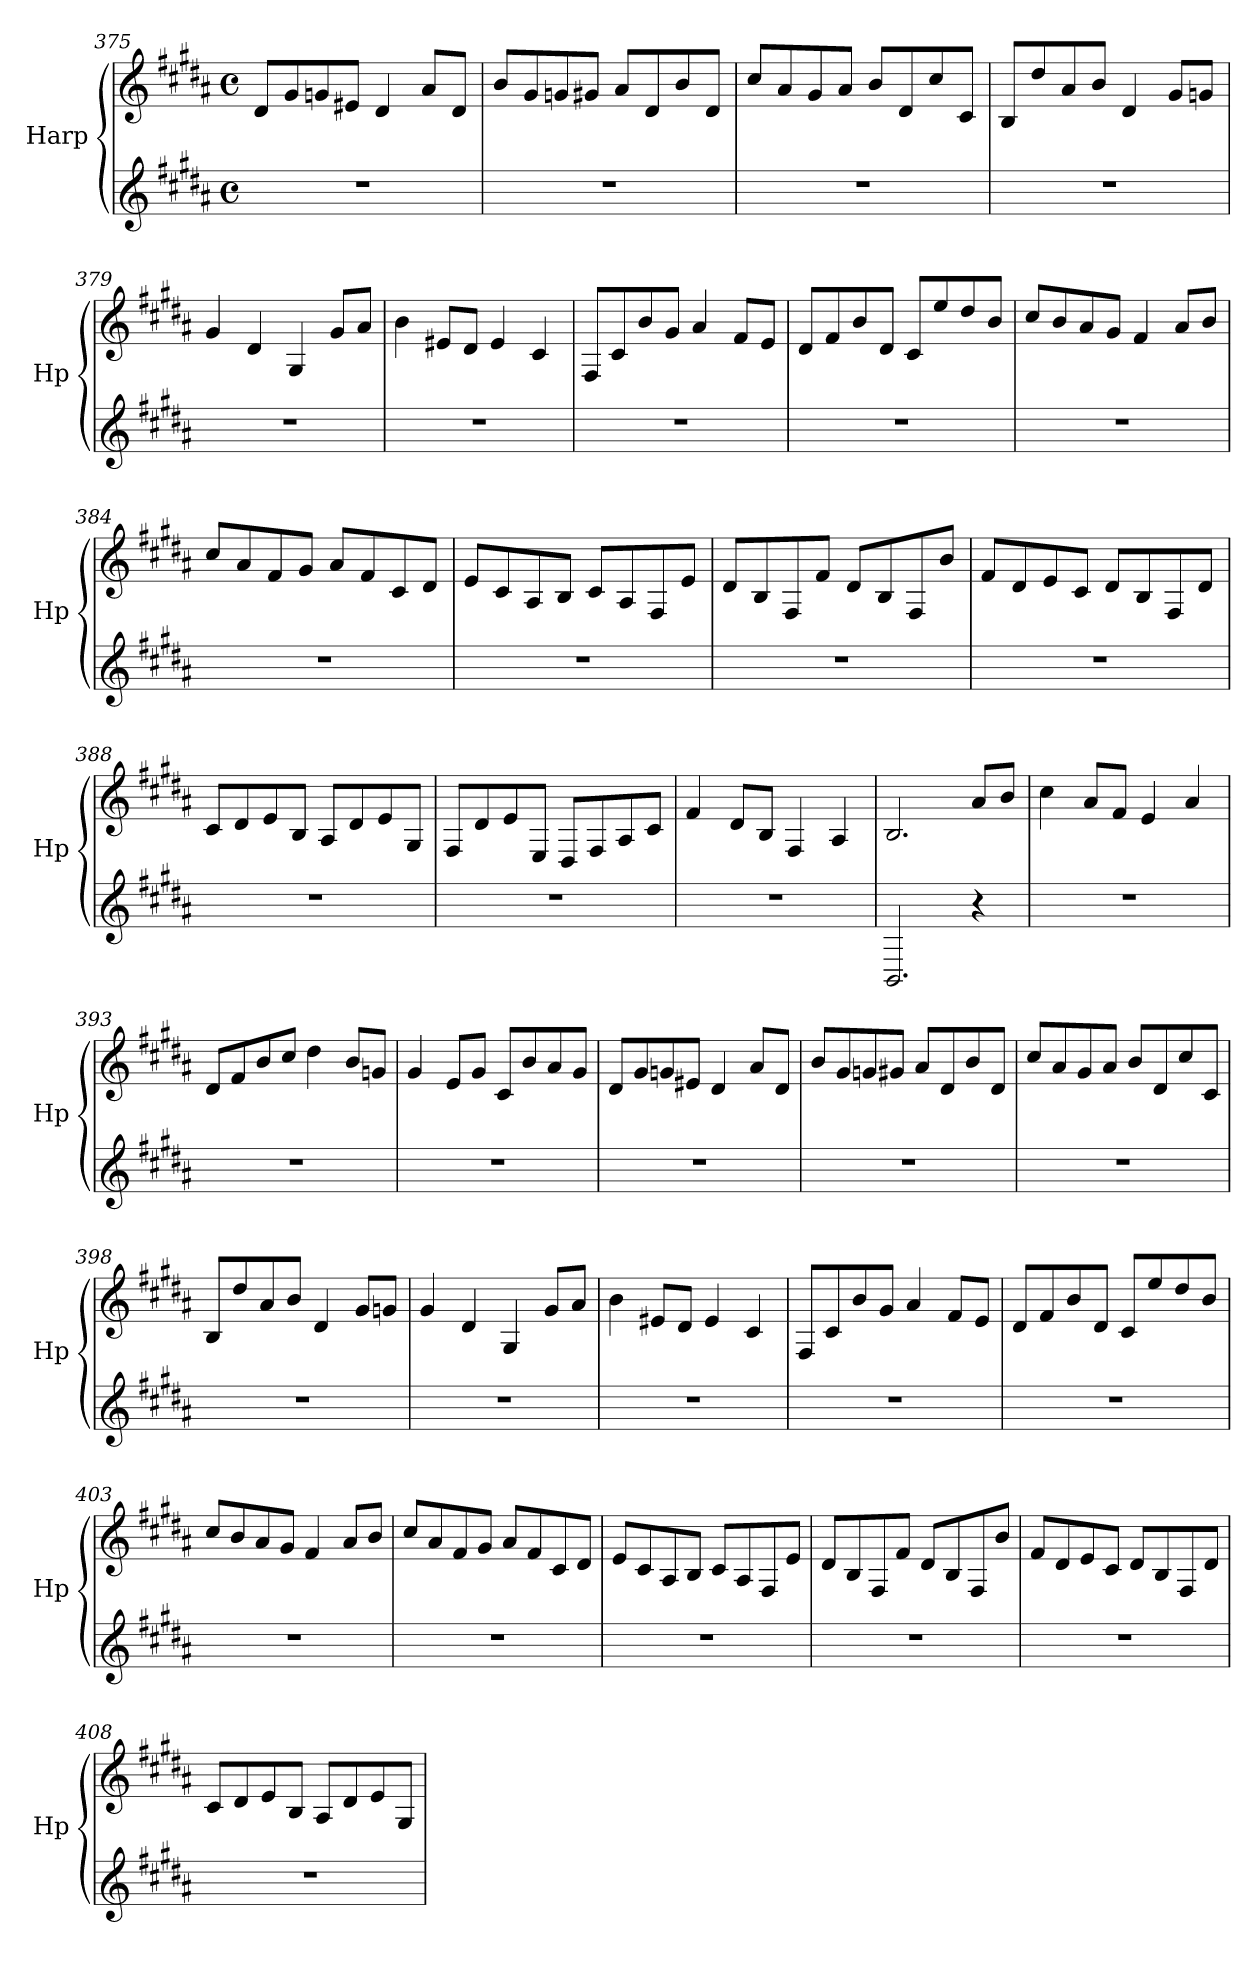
**kern	**kern
*part1	*part1
*staff2	*staff1
*I"Harp	*
*I'Hp	*
!!LO:LB:g=z
*clefG2	*clefG2
*k[f#c#g#d#a#]	*k[f#c#g#d#a#]
*M4/4	*M4/4
*met(c)	*met(c)
=375	=375
1r	8d#/L
.	8g#/
.	8gn/
.	8e#X/J
.	4d#/
.	8a#/L
.	8d#/J
=376	=376
1r	8b/L
.	8g#/
.	8gn/
.	8g#X/J
.	8a#/L
.	8d#/
.	8b/
.	8d#/J
=377	=377
1r	8cc#/L
.	8a#/
.	8g#/
.	8a#/J
.	8b/L
.	8d#/
.	8cc#/
.	8c#/J
=378	=378
1r	8B/L
.	8dd#/
.	8a#/
.	8b/J
.	4d#/
.	8g#/L
.	8gn/J
=379	=379
1r	4g#/
.	4d#/
.	4G#/
.	8g#/L
.	8a#/J
!!LO:LB:g=z
=380	=380
1r	4b\
.	8e#X/L
.	8d#/J
.	4e#/
.	4c#/
=381	=381
1r	8F#/L
.	8c#/
.	8b/
.	8g#/J
.	4a#/
.	8f#/L
.	8e/J
=382	=382
1r	8d#/L
.	8f#/
.	8b/
.	8d#/J
.	8c#/L
.	8ee/
.	8dd#/
.	8b/J
=383	=383
1r	8cc#/L
.	8b/
.	8a#/
.	8g#/J
.	4f#/
.	8a#/L
.	8b/J
=384	=384
1r	8cc#/L
.	8a#/
.	8f#/
.	8g#/J
.	8a#/L
.	8f#/
.	8c#/
.	8d#/J
!!LO:LB:g=z
=385	=385
1r	8e/L
.	8c#/
.	8A#/
.	8B/J
.	8c#/L
.	8A#/
.	8F#/
.	8e/J
=386	=386
1r	8d#/L
.	8B/
.	8F#/
.	8f#/J
.	8d#/L
.	8B/
.	8F#/
.	8b/J
=387	=387
1r	8f#/L
.	8d#/
.	8e/
.	8c#/J
.	8d#/L
.	8B/
.	8F#/
.	8d#/J
=388	=388
1r	8c#/L
.	8d#/
.	8e/
.	8B/J
.	8A#/L
.	8d#/
.	8e/
.	8G#/J
!!LO:PB:g=z
=389	=389
1r	8F#/L
.	8d#/
.	8e/
.	8E/J
.	8D#/L
.	8F#/
.	8A#/
.	8c#/J
=390	=390
1r	4f#/
.	8d#/L
.	8B/J
.	4F#/
.	4A#/
=391	=391
2.BB/	2.B/
4r	8a#/L
.	8b/J
=392	=392
1r	4cc#\
.	8a#/L
.	8f#/J
.	4e/
.	4a#/
=393	=393
1r	8d#/L
.	8f#/
.	8b/
.	8cc#/J
.	4dd#\
.	8b/L
.	8gn/J
=394	=394
1r	4g#/
.	8e/L
.	8g#/J
.	8c#/L
.	8b/
.	8a#/
.	8g#/J
!!LO:LB:g=z
=395	=395
1r	8d#/L
.	8g#/
.	8gn/
.	8e#X/J
.	4d#/
.	8a#/L
.	8d#/J
=396	=396
1r	8b/L
.	8g#/
.	8gn/
.	8g#X/J
.	8a#/L
.	8d#/
.	8b/
.	8d#/J
=397	=397
1r	8cc#/L
.	8a#/
.	8g#/
.	8a#/J
.	8b/L
.	8d#/
.	8cc#/
.	8c#/J
=398	=398
1r	8B/L
.	8dd#/
.	8a#/
.	8b/J
.	4d#/
.	8g#/L
.	8gn/J
=399	=399
1r	4g#/
.	4d#/
.	4G#/
.	8g#/L
.	8a#/J
!!LO:LB:g=z
=400	=400
1r	4b\
.	8e#X/L
.	8d#/J
.	4e#/
.	4c#/
=401	=401
1r	8F#/L
.	8c#/
.	8b/
.	8g#/J
.	4a#/
.	8f#/L
.	8e/J
=402	=402
1r	8d#/L
.	8f#/
.	8b/
.	8d#/J
.	8c#/L
.	8ee/
.	8dd#/
.	8b/J
=403	=403
1r	8cc#/L
.	8b/
.	8a#/
.	8g#/J
.	4f#/
.	8a#/L
.	8b/J
=404	=404
1r	8cc#/L
.	8a#/
.	8f#/
.	8g#/J
.	8a#/L
.	8f#/
.	8c#/
.	8d#/J
!!LO:LB:g=z
=405	=405
1r	8e/L
.	8c#/
.	8A#/
.	8B/J
.	8c#/L
.	8A#/
.	8F#/
.	8e/J
=406	=406
1r	8d#/L
.	8B/
.	8F#/
.	8f#/J
.	8d#/L
.	8B/
.	8F#/
.	8b/J
=407	=407
1r	8f#/L
.	8d#/
.	8e/
.	8c#/J
.	8d#/L
.	8B/
.	8F#/
.	8d#/J
=408	=408
1r	8c#/L
.	8d#/
.	8e/
.	8B/J
.	8A#/L
.	8d#/
.	8e/
.	8G#/J
=	=
*-	*-
